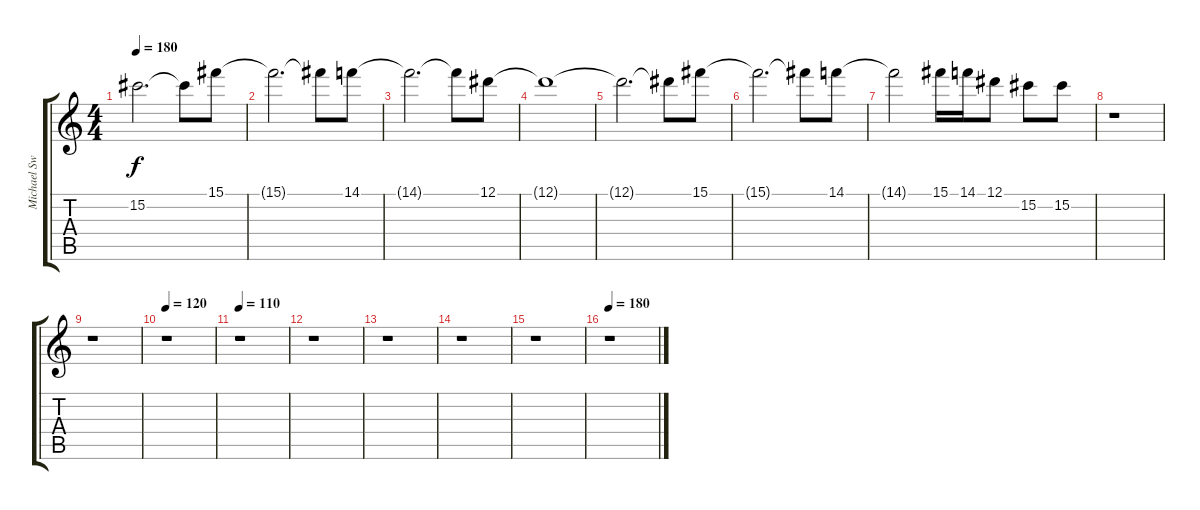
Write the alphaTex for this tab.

\track ("Michael Sweet Lead" "Michael Sw") {instrument distortionguitar}
\staff {score tabs}
\tuning (Eb4 Bb3 Gb3 Db3 Ab2 Eb2) {hide}
\ts (4 4)
\tempo 180
\clef g2
\ks c
15.2{t}.2{d dy f} 15.2{t}.8 15.1.8 |
15.1{t}.2{d} 15.1{t}.8 14.1.8 |
14.1{t}.2{d} 14.1{t}.8 12.1.8 |
12.1{t}.1 |
12.1{t}.2{d} 12.1{t}.8 15.1.8 |
15.1{t}.2{d} 15.1{t}.8 14.1.8 |
14.1{t}.2 15.1.16 14.1.16 12.1.8 15.2.8 15.2.8 |
r.1 |
r.1 |
\tempo 120
r.1 |
\tempo 110
r.1 |
r.1 |
r.1 |
r.1 |
r.1 |
\tempo 180
r.1
